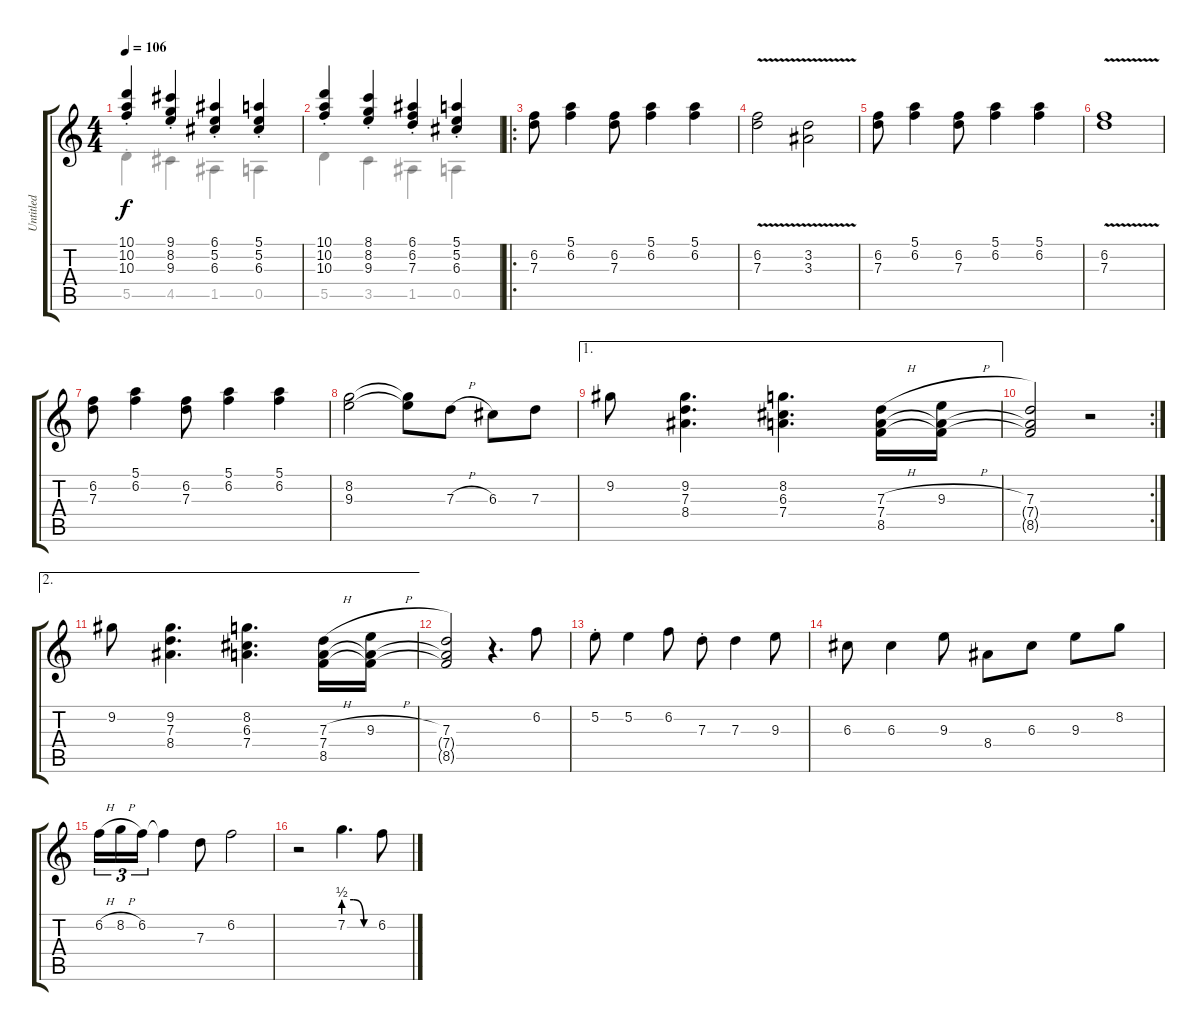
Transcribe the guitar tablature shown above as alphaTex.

\track ("Untitled" "Untitled") {instrument acousticguitarnylon}
\staff {score tabs}
\tuning (E4 B3 G3 D3 A2 E2) {hide}
\voice
\ts (4 4)
\tempo 106
\clef g2
\ks c
(10.1{st} 10.2{st} 10.3{st}).4{dy f instrument acousticguitarnylon} (9.1{st} 8.2{st} 9.3{st}).4 (6.1{st} 5.2{st} 6.3{st}).4 (5.1{st} 5.2{st} 6.3{st}).4 |
(10.1{st} 10.2{st} 10.3{st}).4 (8.1{st} 8.2{st} 9.3{st}).4 (6.1{st} 6.2{st} 7.3{st}).4 (5.1{st} 5.2{st} 6.3{st}).4 |
\ro
(6.2 7.3).8 (5.1 6.2).4 (6.2 7.3).8 (5.1 6.2).4 (5.1 6.2).4 |
(6.2{v} 7.3{v}).2 (3.2{v} 3.3{v}).2 |
(6.2 7.3).8 (5.1 6.2).4 (6.2 7.3).8 (5.1 6.2).4 (5.1 6.2).4 |
(6.2{v} 7.3{v}).1 |
(6.2 7.3).8 (5.1 6.2).4 (6.2 7.3).8 (5.1 6.2).4 (5.1 6.2).4 |
(8.2 9.3).2 (8.2{t} 9.3{t}).8 7.3{h}.8 6.3.8 7.3.8 |
\ae 1
9.2.8 (9.2 7.3 8.4).4{d} (8.2 6.3 7.4).4{d} (7.3{h} 7.4 8.5).16 (9.3{h} 7.4{t} 8.5{t}).16 |
\rc 2
(7.3 7.4{t} 8.5{t}).2 r.2 |
\ae 2
9.2.8 (9.2 7.3 8.4).4{d} (8.2 6.3 7.4).4{d} (7.3{h} 7.4 8.5).16 (9.3{h} 7.4{t} 8.5{t}).16 |
(7.3 7.4{t} 8.5{t}).2 r.4{d} 6.2.8 |
5.2{st}.8 5.2.4 6.2.8 7.3{st}.8 7.3.4 9.3.8 |
6.3.8 6.3.4 9.3.8 8.4.8 6.3.8 9.3.8 8.2.8 |
6.2{h}.16{tu (3 2)} 8.2{h}.16{tu (3 2)} 6.2.16{tu (3 2)} 6.2{t}.4 7.3.8 6.2.2 |
r.2 7.2{be (custom 0 2 20 2 40 0 60 0)}.4{d} 6.2.8
\voice
\clef g2
\ottava regular
\simile none
\ks c
5.5{st}.4{dy f} 4.5.4 1.5.4 0.5.4 |
5.5.4 3.5.4 1.5.4 0.5.4 |
|
|
|
|
|
|
|
|
|
|
|
|
|
